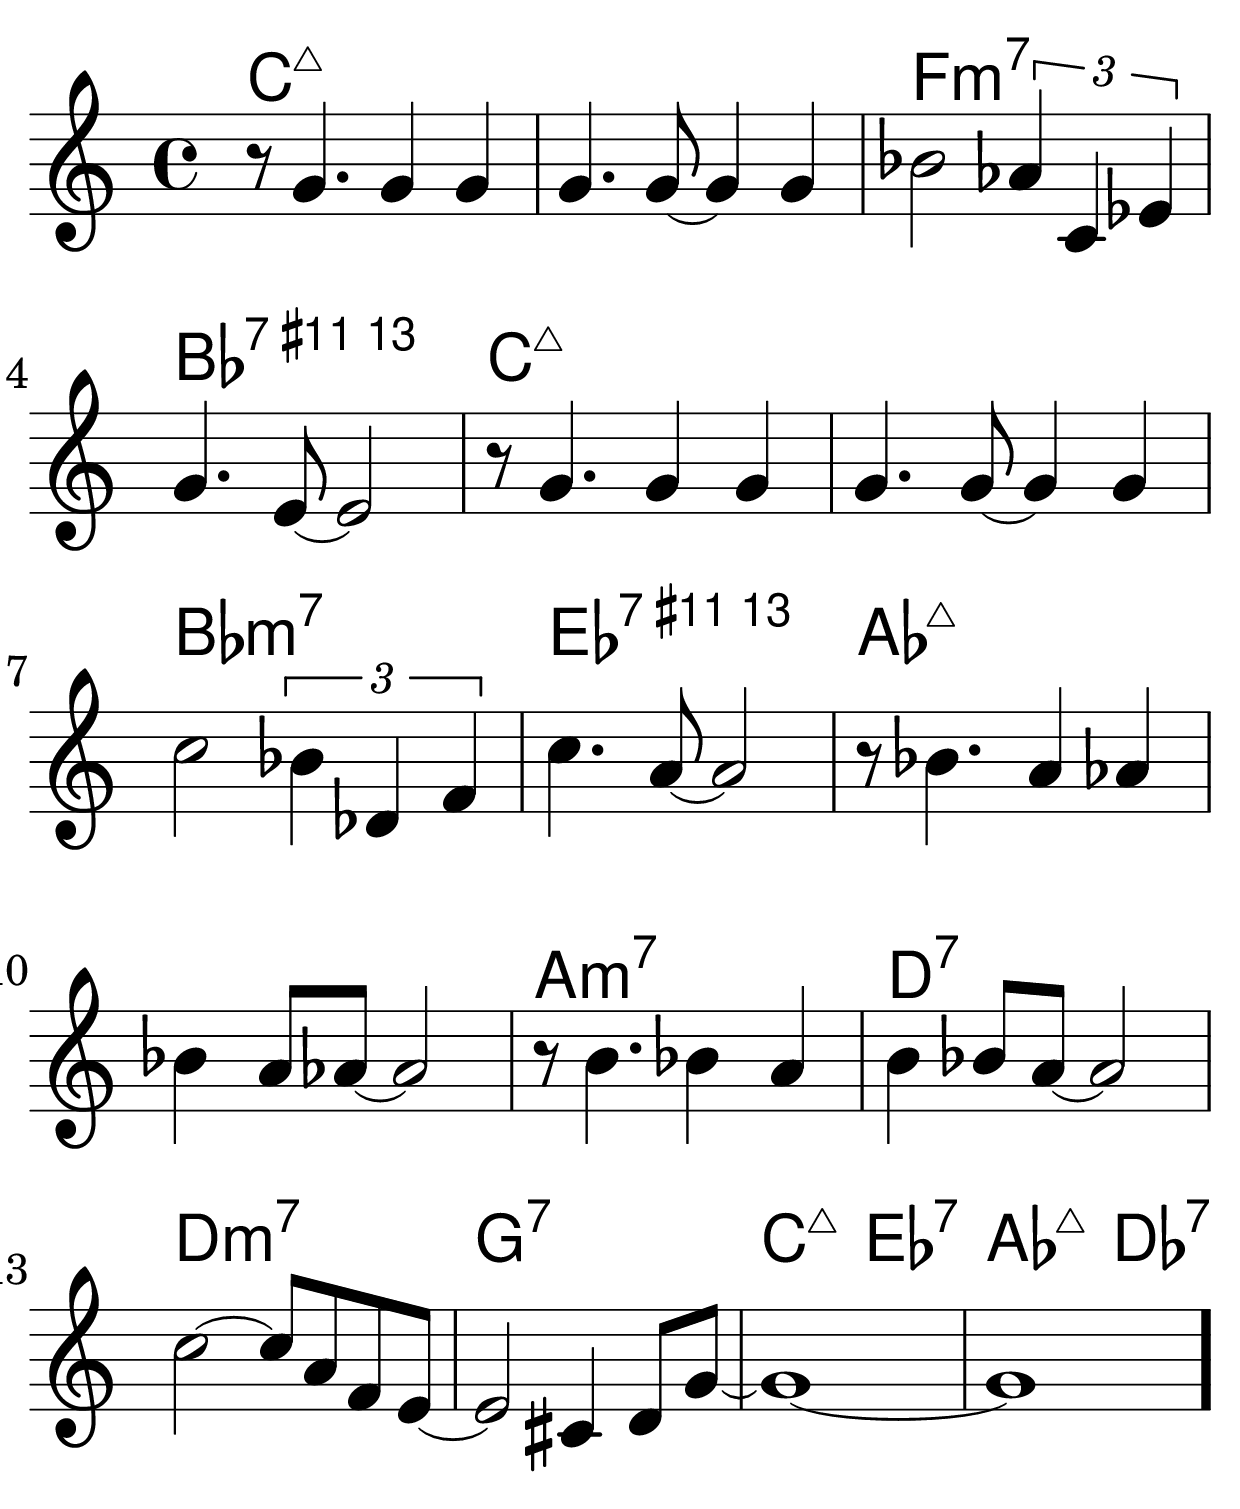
\version "2.24.1"

\include "page.ly"
\include "swing.ly"

\header {
  title = "Lady Bird"
  composer = "Tadd Dameron"
}

global = {
  \time 4/4
  \key c \major
}

count_in = \new DrumStaff {
  \global
  \drummode
  {
    cl4 cl  cl  cl  |
  }
}

music = \new Staff \with { midiInstrument = "tenor sax" } {
  \global
  \clef treble
  \relative c''
  \repeat volta 2
  {
    % ------+-------|-------+-------|-------+-------|-------+-------|
    r8      g4.                     g4              g               |
    g4.                     g8 ~    g4              g               |
    bes2                            \tuplet 3/2 { aes4 c, ees }     |
    g4.                     e8 ~    e2                              |

    r8      g4.                     g4              g               |
    g4.                     g8 ~    g4              g               |
    c2                              \tuplet 3/2 { bes4 des, f }     |
    c'4.                    a8 ~    a2                              |

    r8      bes4.                   a4              aes4            |
    bes4            a8      aes ~   aes2                            |
    r8      b4.                     bes4            a4              |
    b4              bes8    a ~     a2                              |

    c2 ~                            c8      a       f       e ~     |
    e2                              cis4            d8      g ~     |
    g1 ~                                                            |
    g1                                                        \bar "."
  }
}

chord_names = {
  \new ChordNames {
    \chordmode {
      % ------+-------|-------+-------|
      c\breve:7+                      |
                                      |
      f1:m7                           |
      bes:7.11+.13                    |

      c\breve:7+                      |
                                      |
      bes1:m7                         |
      ees:7.11+.13                    |

      aes\breve:7+                    |
                                      |
      a1:m7                           |
      d:7                             |

      d:m7                            |
      g:7                             |
      c2:7+           ees:7           |
      aes:7+          des:7           |
    }
  }
}

\score {
  <<
    \chord_names
    \music
  >>
  \layout { }
}

\score {
  \applySwing 8 #'(4 3)
  {
    \count_in
    \music
  }
  \midi {
    \tempo 4 = 200
  }
}
